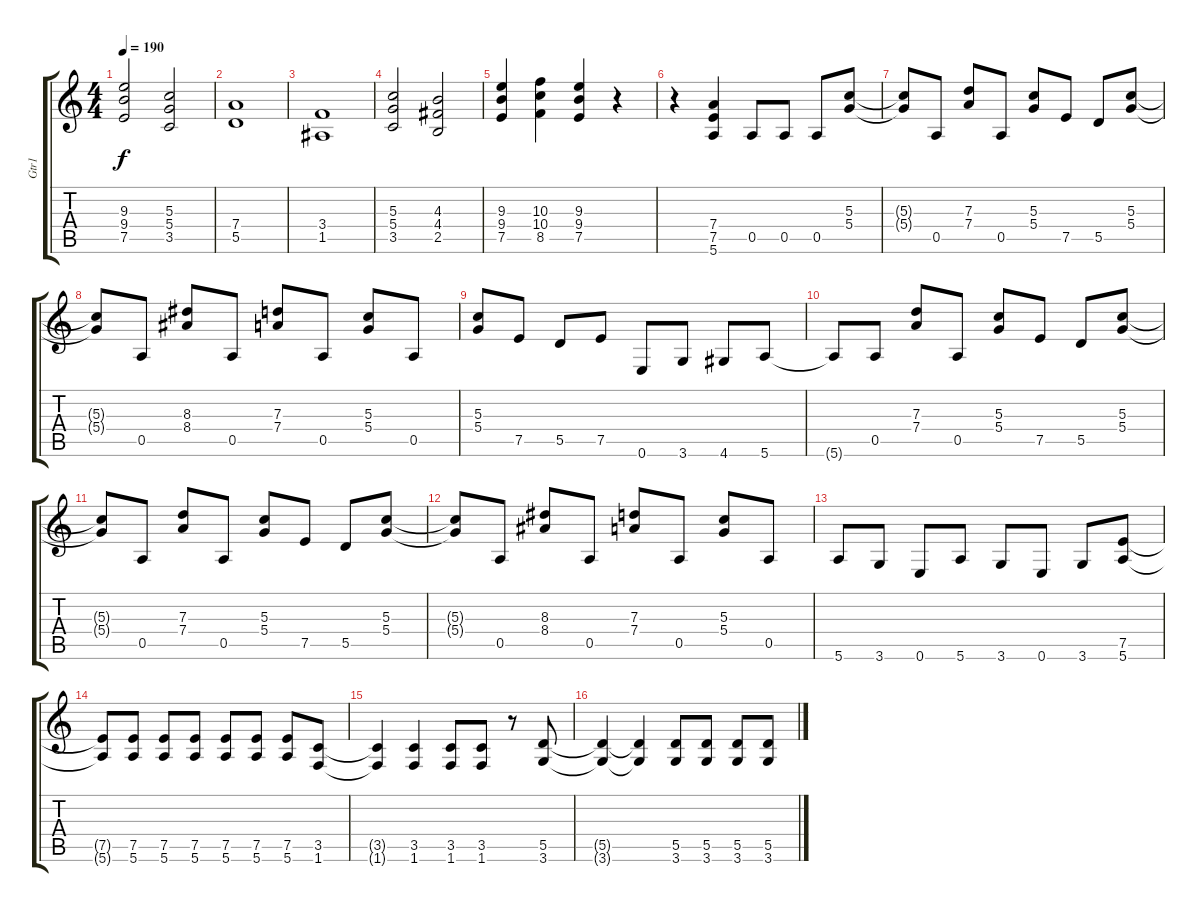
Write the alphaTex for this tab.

\track ("Gtr1" "Gtr1") {instrument overdrivenguitar}
\staff {score tabs}
\tuning (E4 B3 G3 D3 A2 E2) {hide}
\ts (4 4)
\tempo 190
\clef g2
\ks c
(9.3 9.4 7.5).2{dy f} (5.3 5.4 3.5).2 |
(7.4 5.5).1 |
(3.4 1.5).1 |
(5.3 5.4 3.5).2 (4.3 4.4 2.5).2 |
(9.3 9.4 7.5).4 (10.3 10.4 8.5).4 (9.3 9.4 7.5).4 r.4 |
r.4 (7.4 7.5 5.6).4 0.5.8 0.5.8 0.5.8 (5.3 5.4).8 |
(5.3{t} 5.4{t}).8 0.5.8 (7.3 7.4).8 0.5.8 (5.3 5.4).8 7.5.8 5.5.8 (5.3 5.4).8 |
(5.3{t} 5.4{t}).8 0.5.8 (8.3 8.4).8 0.5.8 (7.3 7.4).8 0.5.8 (5.3 5.4).8 0.5.8 |
(5.3 5.4).8 7.5.8 5.5.8 7.5.8 0.6.8 3.6.8 4.6.8 5.6.8 |
5.6{t}.8 0.5.8 (7.3 7.4).8 0.5.8 (5.3 5.4).8 7.5.8 5.5.8 (5.3 5.4).8 |
(5.3{t} 5.4{t}).8 0.5.8 (7.3 7.4).8 0.5.8 (5.3 5.4).8 7.5.8 5.5.8 (5.3 5.4).8 |
(5.3{t} 5.4{t}).8 0.5.8 (8.3 8.4).8 0.5.8 (7.3 7.4).8 0.5.8 (5.3 5.4).8 0.5.8 |
5.6.8 3.6.8 0.6.8 5.6.8 3.6.8 0.6.8 3.6.8 (7.5 5.6).8 |
(7.5{t} 5.6{t}).8 (7.5 5.6).8 (7.5 5.6).8 (7.5 5.6).8 (7.5 5.6).8 (7.5 5.6).8 (7.5 5.6).8 (3.5 1.6).8 |
(3.5{t} 1.6{t}).4 (3.5 1.6).4 (3.5 1.6).8 (3.5 1.6).8 r.8 (5.5 3.6).8 |
(5.5{t} 3.6{t}).4 (5.5{t} 3.6{t}).4 (5.5 3.6).8 (5.5 3.6).8 (5.5 3.6).8 (5.5 3.6).8
